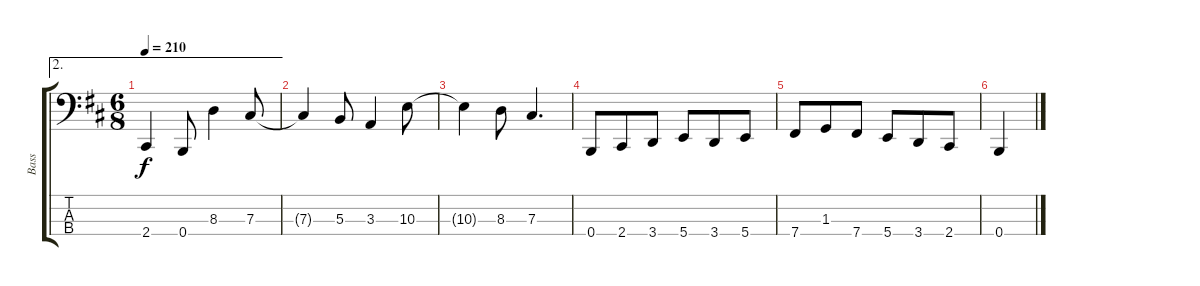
\track ("Bass" "Bass") {instrument electricbasspick}
\staff {score tabs}
\tuning (E2 B1 Gb1 B0) {hide}
\ae 2
\ts (6 8)
\tempo 210
\clef f4
\ks bminor
2.4.4{dy f} 0.4.8 8.3.4 7.3.8 |
7.3{t}.4 5.3.8 3.3.4 10.3.8 |
10.3{t}.4 8.3.8 7.3.4{d} |
0.4.8 2.4.8 3.4.8 5.4.8 3.4.8 5.4.8 |
7.4.8 1.3.8 7.4.8 5.4.8 3.4.8 2.4.8 |
0.4.4
